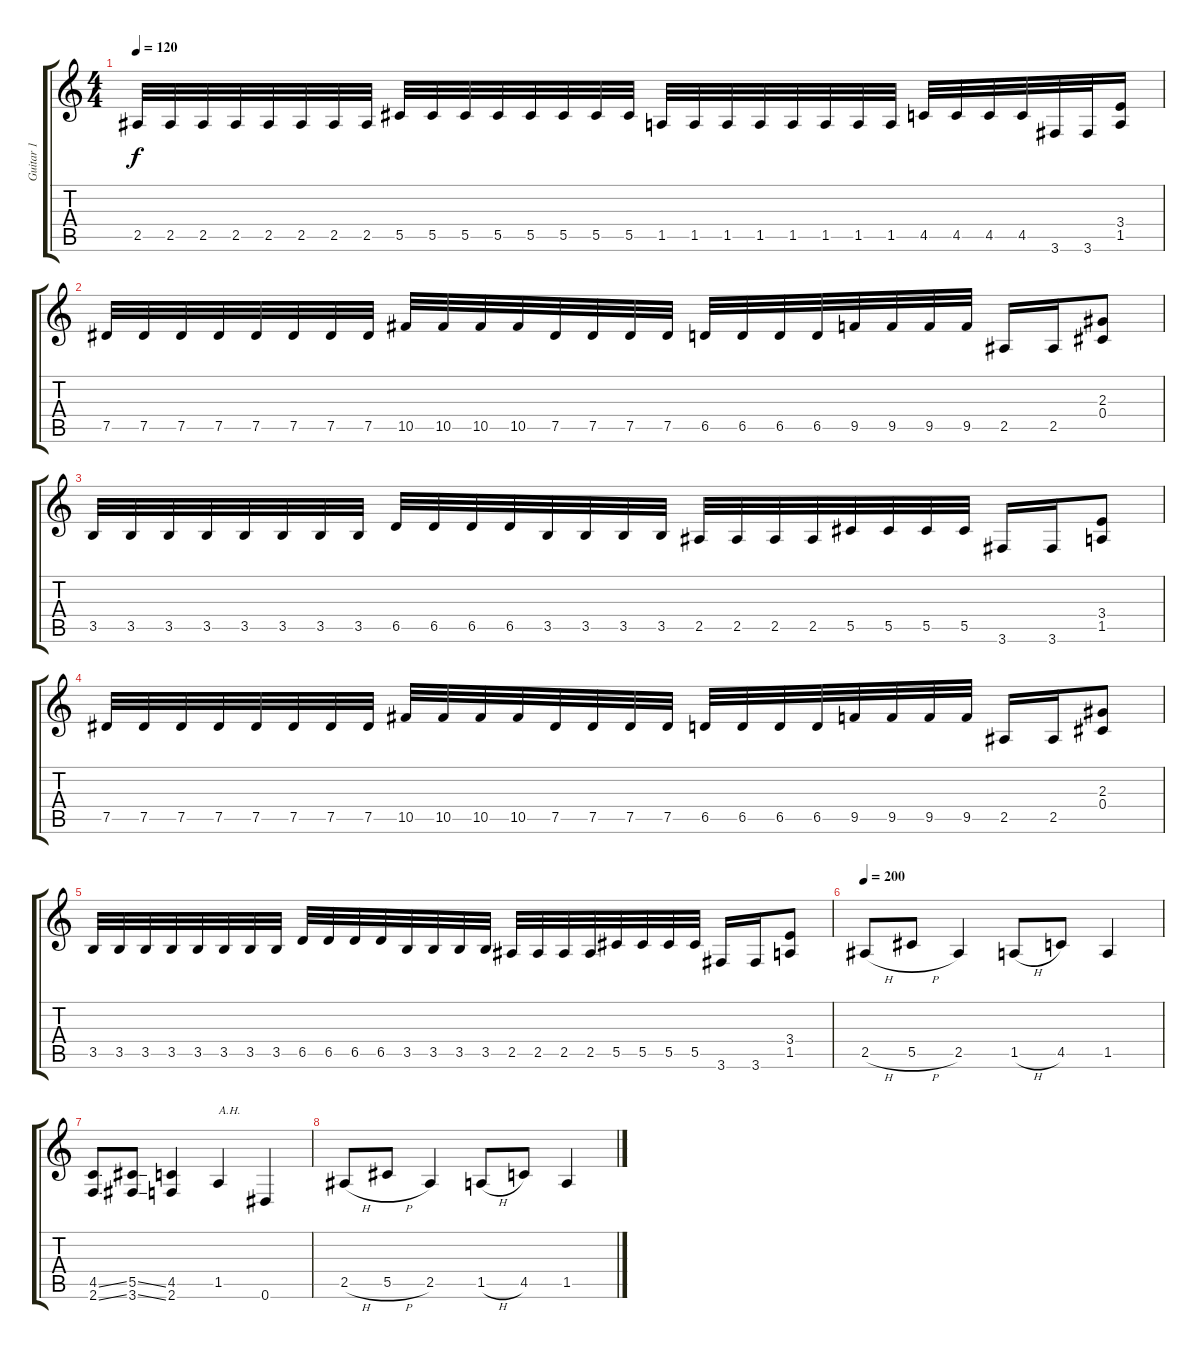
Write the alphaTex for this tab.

\track ("Guitar 1" "Guitar 1") {instrument distortionguitar}
\staff {score tabs}
\tuning (Eb4 Bb3 Gb3 Db3 Ab2 Eb2) {hide}
\ts (4 4)
\tempo 120
\clef g2
\ks c
2.5.32{dy f} 2.5.32 2.5.32 2.5.32 2.5.32 2.5.32 2.5.32 2.5.32 5.5.32 5.5.32 5.5.32 5.5.32 5.5.32 5.5.32 5.5.32 5.5.32 1.5.32 1.5.32 1.5.32 1.5.32 1.5.32 1.5.32 1.5.32 1.5.32 4.5.32 4.5.32 4.5.32 4.5.32 3.6.32 3.6.32 (3.4 1.5).16 |
7.5.32 7.5.32 7.5.32 7.5.32 7.5.32 7.5.32 7.5.32 7.5.32 10.5.32 10.5.32 10.5.32 10.5.32 7.5.32 7.5.32 7.5.32 7.5.32 6.5.32 6.5.32 6.5.32 6.5.32 9.5.32 9.5.32 9.5.32 9.5.32 2.5.16 2.5.16 (2.3 0.4).8 |
3.5.32 3.5.32 3.5.32 3.5.32 3.5.32 3.5.32 3.5.32 3.5.32 6.5.32 6.5.32 6.5.32 6.5.32 3.5.32 3.5.32 3.5.32 3.5.32 2.5.32 2.5.32 2.5.32 2.5.32 5.5.32 5.5.32 5.5.32 5.5.32 3.6.16 3.6.16 (3.4 1.5).8 |
7.5.32 7.5.32 7.5.32 7.5.32 7.5.32 7.5.32 7.5.32 7.5.32 10.5.32 10.5.32 10.5.32 10.5.32 7.5.32 7.5.32 7.5.32 7.5.32 6.5.32 6.5.32 6.5.32 6.5.32 9.5.32 9.5.32 9.5.32 9.5.32 2.5.16 2.5.16 (2.3 0.4).8 |
3.5.32 3.5.32 3.5.32 3.5.32 3.5.32 3.5.32 3.5.32 3.5.32 6.5.32 6.5.32 6.5.32 6.5.32 3.5.32 3.5.32 3.5.32 3.5.32 2.5.32 2.5.32 2.5.32 2.5.32 5.5.32 5.5.32 5.5.32 5.5.32 3.6.16 3.6.16 (3.4 1.5).8 |
\tempo 200
2.5{h}.8 5.5{h}.8 2.5.4 1.5{h}.8 4.5.8 1.5.4 |
(4.5{ss} 2.6{ss}).8 (5.5{ss} 3.6{ss}).8 (4.5 2.6).4 1.5.4{txt "A.H." instrument guitarharmonics} 0.6.4{instrument distortionguitar} |
2.5{h}.8 5.5{h}.8 2.5.4 1.5{h}.8 4.5.8 1.5.4
